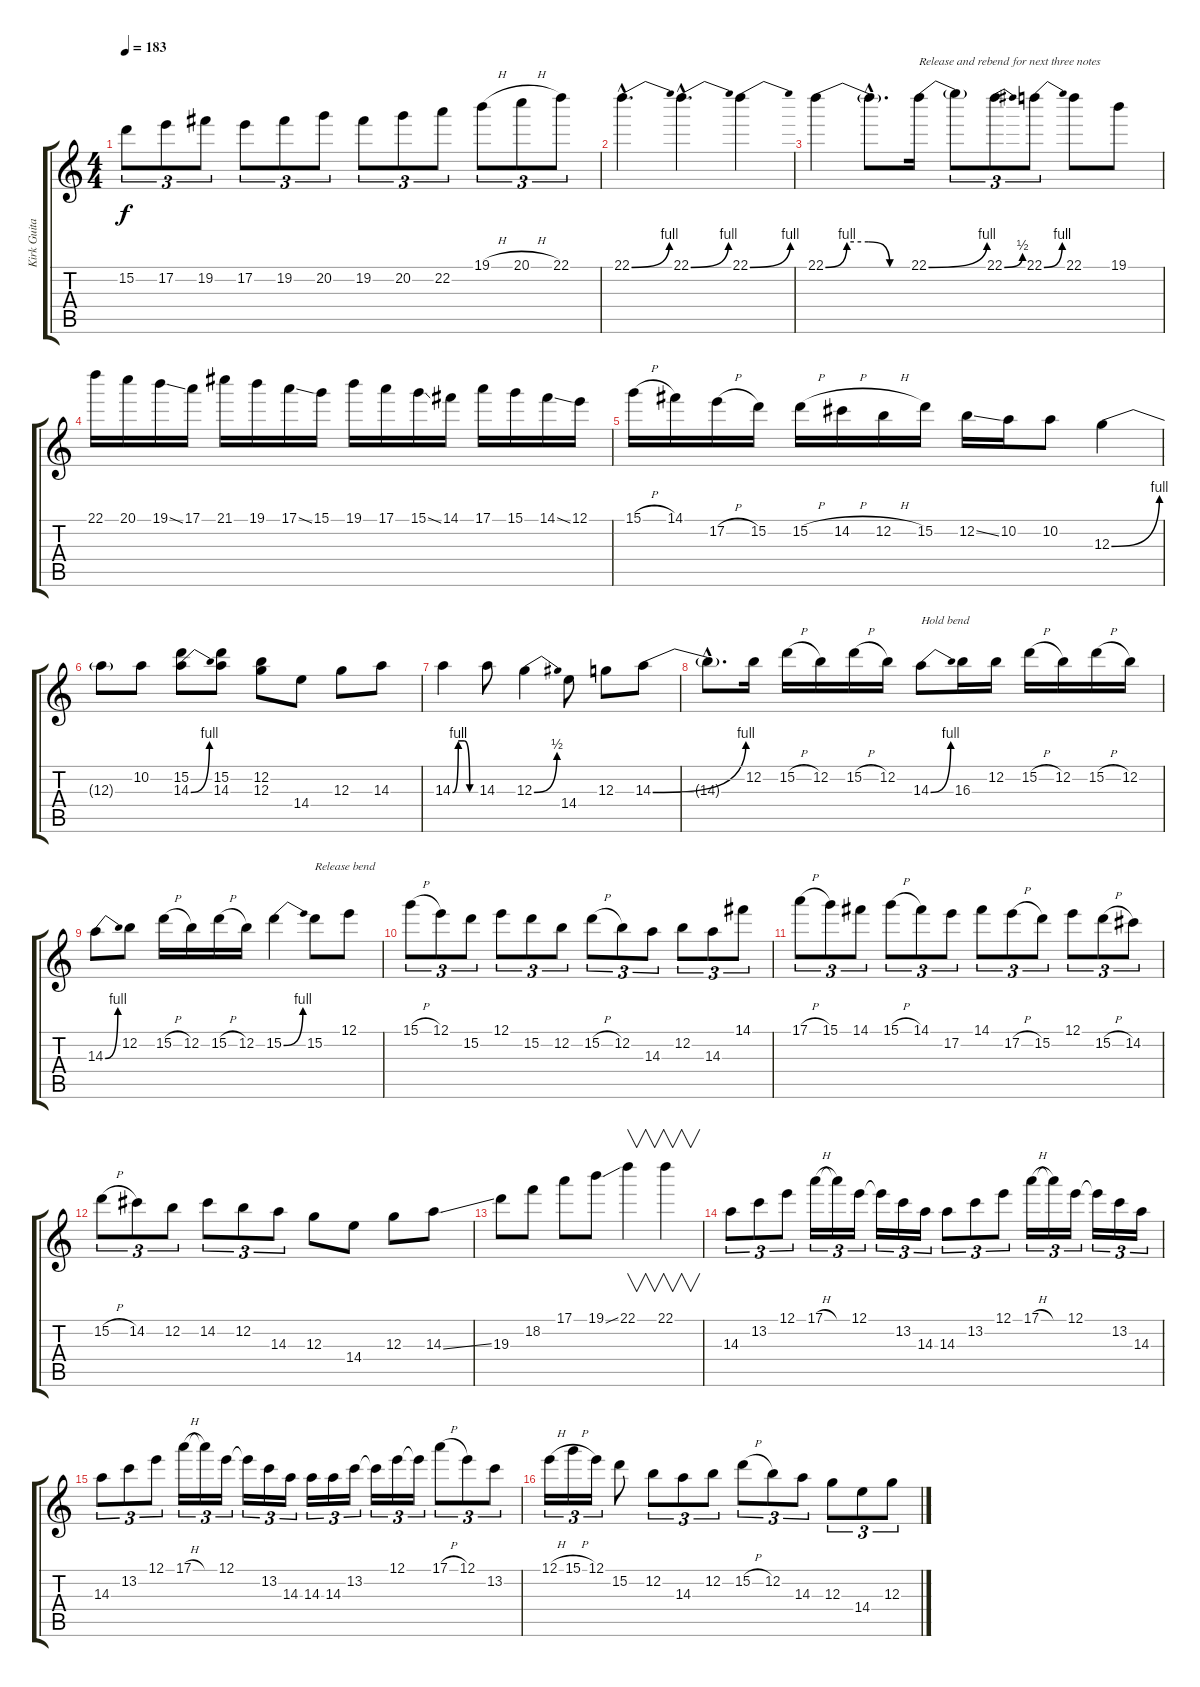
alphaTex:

\track ("Kirk Guitar 1" "Kirk Guita") {instrument distortionguitar}
\staff {score tabs}
\tuning (E4 B3 G3 D3 A2 E2) {hide}
\ts (4 4)
\tempo 183
\clef g2
\ks c
15.2.8{tu (3 2) dy f} 17.2.8{tu (3 2)} 19.2.8{tu (3 2)} 17.2.8{tu (3 2)} 19.2.8{tu (3 2)} 20.2.8{tu (3 2)} 19.2.8{tu (3 2)} 20.2.8{tu (3 2)} 22.2.8{tu (3 2)} 19.1{h}.8{tu (3 2)} 20.1{h}.8{tu (3 2)} 22.1.8{tu (3 2)} |
22.1{be (bend 0 0 60 4) hac}.4{d} 22.1{be (bend 0 0 60 4) hac}.4{d} 22.1{be (bend 0 0 60 4)}.4 |
22.1{be (custom 0 0 15 4 30 4 45 0 60 0)}.4 22.1{hac t}.8{d} 22.1{be (bend 0 0 60 4)}.16{txt "Release and rebend for next three notes"} 22.1{t}.8{tu (3 2)} 22.1{be (bend 0 0 60 2)}.8{tu (3 2)} 22.1{be (bend 0 0 60 4)}.8{tu (3 2)} 22.1.8 19.1.8 |
22.1.16 20.1.16 19.1{ss}.16 17.1.16 21.1.16 19.1.16 17.1{ss}.16 15.1.16 19.1.16 17.1.16 15.1{ss}.16 14.1.16 17.1.16 15.1.16 14.1{ss}.16 12.1.16 |
15.1{h}.16 14.1.16 17.2{h}.16 15.2.16 15.2{h}.16 14.2{h}.16 12.2{h}.16 15.2.16 12.2{ss}.16 10.2.16 10.2.8 12.3{be (bend 0 0 60 4)}.4 |
12.3{t}.8 10.2.8 (15.2 14.3{be (bend 0 0 60 4)}).8 (15.2 14.3).8 (12.2 12.3).8 14.4.8 12.3.8 14.3.8 |
14.3{be (custom 0 0 15 4 30 4 45 0 60 0)}.4 14.3.8 12.3{be (bend 0 0 60 2)}.4 14.4.8 12.3.8 14.3{be (bend 0 0 60 4)}.8 |
14.3{hac t}.8{d} 12.2.16 15.2{h}.16 12.2.16 15.2{h}.16 12.2.16 14.3{be (bend 0 0 60 4)}.8{txt "Hold bend"} 16.3.16 12.2.16 15.2{h}.16 12.2.16 15.2{h}.16 12.2.16 |
14.3{be (bend 0 0 60 4)}.8 12.2.8 15.2{h}.16 12.2.16 15.2{h}.16 12.2.16 15.2{be (bend 0 0 60 4)}.4 15.2.8{txt "Release bend"} 12.1.8 |
15.1{h}.8{tu (3 2)} 12.1.8{tu (3 2)} 15.2.8{tu (3 2)} 12.1.8{tu (3 2)} 15.2.8{tu (3 2)} 12.2.8{tu (3 2)} 15.2{h}.8{tu (3 2)} 12.2.8{tu (3 2)} 14.3.8{tu (3 2)} 12.2.8{tu (3 2)} 14.3.8{tu (3 2)} 14.1.8{tu (3 2)} |
17.1{h}.8{tu (3 2)} 15.1.8{tu (3 2)} 14.1.8{tu (3 2)} 15.1{h}.8{tu (3 2)} 14.1.8{tu (3 2)} 17.2.8{tu (3 2)} 14.1.8{tu (3 2)} 17.2{h}.8{tu (3 2)} 15.2.8{tu (3 2)} 12.1.8{tu (3 2)} 15.2{h}.8{tu (3 2)} 14.2.8{tu (3 2)} |
15.2{h}.8{tu (3 2)} 14.2.8{tu (3 2)} 12.2.8{tu (3 2)} 14.2.8{tu (3 2)} 12.2.8{tu (3 2)} 14.3.8{tu (3 2)} 12.3.8 14.4.8 12.3.8 14.3{ss}.8 |
19.3.8 18.2.8 17.1.8 19.1{ss}.8 22.1.4{v} 22.1.4{v} |
14.3.8{tu (3 2)} 13.2.8{tu (3 2)} 12.1.8{tu (3 2)} 17.1{h}.16{tu (3 2)} 17.1{t}.16{tu (3 2)} 12.1.16{tu (3 2)} 12.1{t}.16{tu (3 2)} 13.2.16{tu (3 2)} 14.3.16{tu (3 2)} 14.3.8{tu (3 2)} 13.2.8{tu (3 2)} 12.1.8{tu (3 2)} 17.1{h}.16{tu (3 2)} 17.1{t}.16{tu (3 2)} 12.1.16{tu (3 2)} 12.1{t}.16{tu (3 2)} 13.2.16{tu (3 2)} 14.3.16{tu (3 2)} |
14.3.8{tu (3 2)} 13.2.8{tu (3 2)} 12.1.8{tu (3 2)} 17.1{h}.16{tu (3 2)} 17.1{t}.16{tu (3 2)} 12.1.16{tu (3 2)} 12.1{t}.16{tu (3 2)} 13.2.16{tu (3 2)} 14.3.16{tu (3 2)} 14.3.16{tu (3 2)} 14.3.16{tu (3 2)} 13.2.16{tu (3 2)} 13.2{t}.16{tu (3 2)} 12.1.16{tu (3 2)} 12.1{t}.16{tu (3 2)} 17.1{h}.8{tu (3 2)} 12.1.8{tu (3 2)} 13.2.8{tu (3 2)} |
12.1{h}.16{tu (3 2)} 15.1{h}.16{tu (3 2)} 12.1.16{tu (3 2)} 15.2.8 12.2.8{tu (3 2)} 14.3.8{tu (3 2)} 12.2.8{tu (3 2)} 15.2{h}.8{tu (3 2)} 12.2.8{tu (3 2)} 14.3.8{tu (3 2)} 12.3.8{tu (3 2)} 14.4.8{tu (3 2)} 12.3.8{tu (3 2)}
